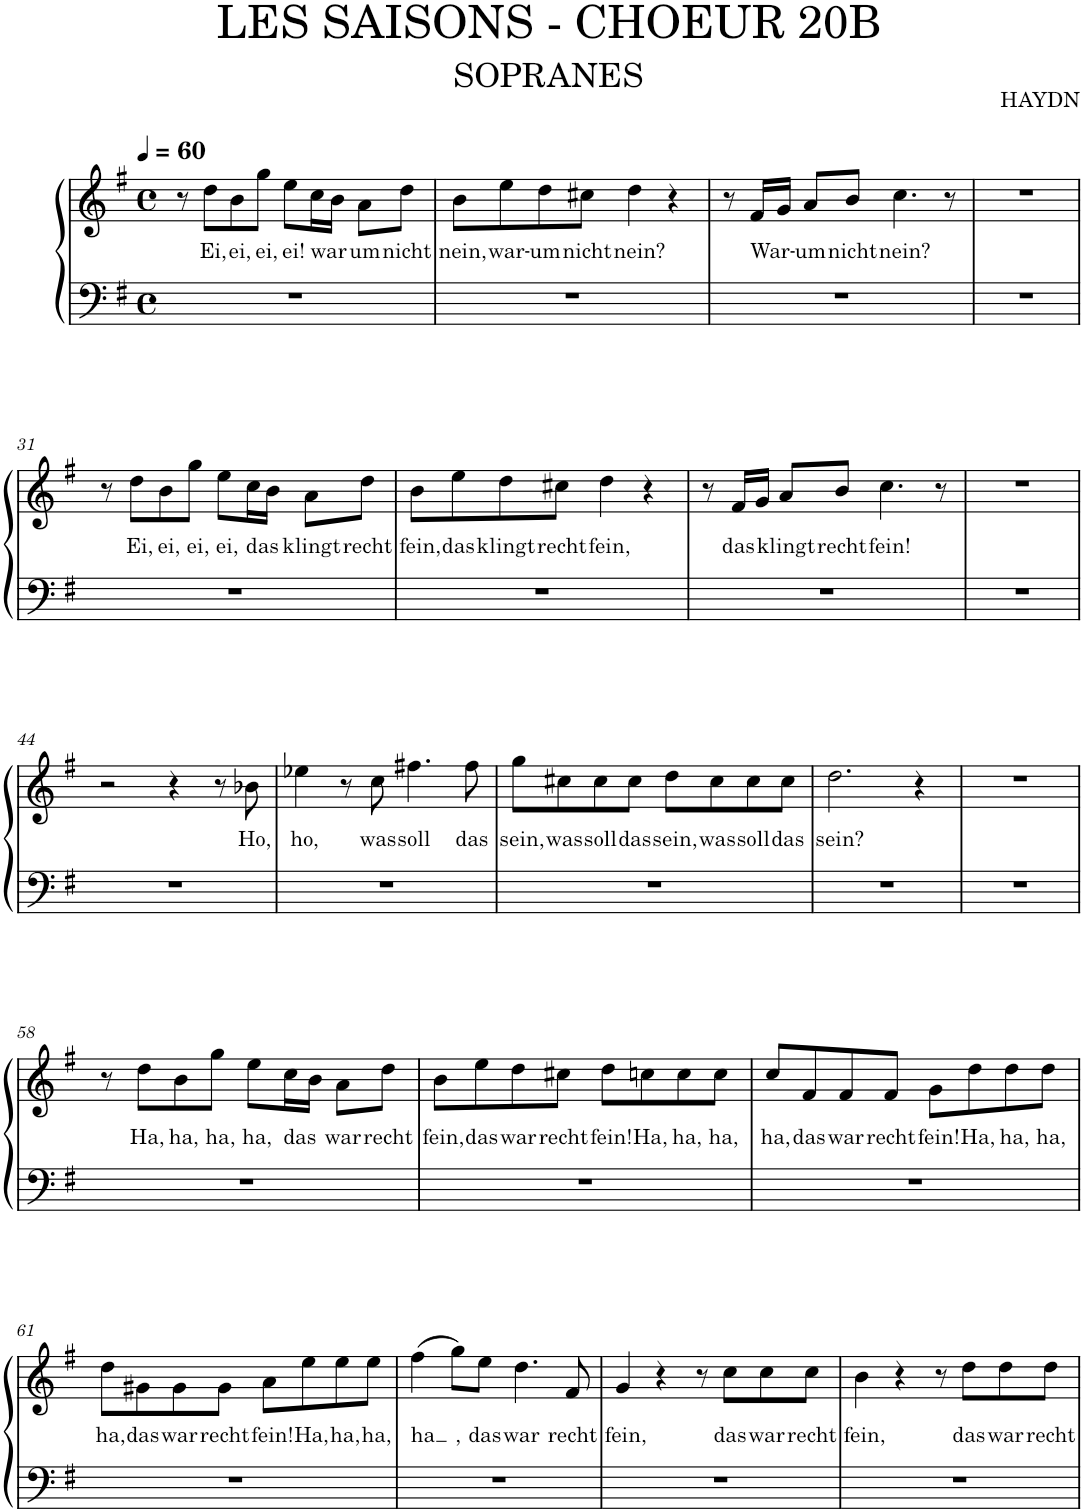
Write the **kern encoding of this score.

**kern	**kern	**text
*part1	*part1	*part1
*staff2	*staff1	*staff1
*I"Piano	*	*
*I'Pno.	*	*
*clefF4	*clefG2	*
*k[f#]	*k[f#]	*
*M4/4	*M4/4	*
*met(c)	*met(c)	*
*MM60	*MM60	*
=16	=16	=16
1r	8r	.
!	!	!LO:LY:b
.	8dd\L	Ei,
!	!	!LO:LY:b
.	8b\	ei,
!	!	!LO:LY:b
.	8gg\J	ei,
!	!	!LO:LY:b
.	8ee\L	ei!
!	!	!LO:LY:b
.	16cc\L	war
.	16b\JJ	.
!	!	!LO:LY:b
.	8a\L	um
!	!	!LO:LY:b
.	8dd\J	nicht
=17	=17	=17
!	!	!LO:LY:b
1r	8b\L	nein,
!	!	!LO:LY:b
.	8ee\	war-
!	!	!LO:LY:b
.	8dd\	-um
!	!	!LO:LY:b
.	8cc#X\J	nicht
!	!	!LO:LY:b
.	4dd\	nein?
.	4r	.
=18	=18	=18
1r	8r	.
!	!	!LO:LY:b
.	16f#/LL	War-
.	16g/JJ	.
!	!	!LO:LY:b
.	8a/L	um
!	!	!LO:LY:b
.	8b/J	nicht
!	!	!LO:LY:b
.	4.cc\	nein?
.	8r	.
=19	=19	=19
1r	1r	.
!!LO:LB:g=z
=31	=31	=31
1r	8r	.
!	!	!LO:LY:b
.	8dd\L	Ei,
!	!	!LO:LY:b
.	8b\	ei,
!	!	!LO:LY:b
.	8gg\J	ei,
!	!	!LO:LY:b
.	8ee\L	ei,
!	!	!LO:LY:b
.	16cc\L	das
.	16b\JJ	.
!	!	!LO:LY:b
.	8a\L	klingt
!	!	!LO:LY:b
.	8dd\J	recht
=32	=32	=32
!	!	!LO:LY:b
1r	8b\L	fein,
!	!	!LO:LY:b
.	8ee\	das
!	!	!LO:LY:b
.	8dd\	klingt
!	!	!LO:LY:b
.	8cc#X\J	recht
!	!	!LO:LY:b
.	4dd\	fein,
.	4r	.
=33	=33	=33
1r	8r	.
!	!	!LO:LY:b
.	16f#/LL	das
.	16g/JJ	.
!	!	!LO:LY:b
.	8a/L	klingt
!	!	!LO:LY:b
.	8b/J	recht
!	!	!LO:LY:b
.	4.cc\	fein!
.	8r	.
=34	=34	=34
1r	1r	.
!!LO:LB:g=z
=44	=44	=44
1r	2r	.
.	4r	.
.	8r	.
!	!	!LO:LY:b
.	8b-X\	Ho,
=45	=45	=45
!	!	!LO:LY:b
1r	4ee-X\	ho,
.	8r	.
!	!	!LO:LY:b
.	8cc\	was
!	!	!LO:LY:b
.	4.ff#X\	soll
!	!	!LO:LY:b
.	8ff#\	das
=46	=46	=46
!	!	!LO:LY:b
1r	8gg\L	sein,
!	!	!LO:LY:b
.	8cc#X\	was
!	!	!LO:LY:b
.	8cc#\	soll
!	!	!LO:LY:b
.	8cc#\J	das
!	!	!LO:LY:b
.	8dd\L	sein,
!	!	!LO:LY:b
.	8cc#\	was
!	!	!LO:LY:b
.	8cc#\	soll
!	!	!LO:LY:b
.	8cc#\J	das
=47	=47	=47
!	!	!LO:LY:b
1r	2.dd\	sein?
.	4r	.
=48	=48	=48
1r	1r	.
!!LO:LB:g=z
=58	=58	=58
1r	8r	.
!	!	!LO:LY:b
.	8dd\L	Ha,
!	!	!LO:LY:b
.	8b\	ha,
!	!	!LO:LY:b
.	8gg\J	ha,
!	!	!LO:LY:b
.	8ee\L	ha,
!	!	!LO:LY:b
.	16cc\L	das
.	16b\JJ	.
!	!	!LO:LY:b
.	8a\L	war
!	!	!LO:LY:b
.	8dd\J	recht
=59	=59	=59
!	!	!LO:LY:b
1r	8b\L	fein,
!	!	!LO:LY:b
.	8ee\	das
!	!	!LO:LY:b
.	8dd\	war
!	!	!LO:LY:b
.	8cc#X\J	recht
!	!	!LO:LY:b
.	8dd\L	fein!
!	!	!LO:LY:b
.	8ccn\	Ha,
!	!	!LO:LY:b
.	8cc\	ha,
!	!	!LO:LY:b
.	8cc\J	ha,
=60	=60	=60
!	!	!LO:LY:b
1r	8cc/L	ha,
!	!	!LO:LY:b
.	8f#/	das
!	!	!LO:LY:b
.	8f#/	war
!	!	!LO:LY:b
.	8f#/J	recht
!	!	!LO:LY:b
.	8g\L	fein!
!	!	!LO:LY:b
.	8dd\	Ha,
!	!	!LO:LY:b
.	8dd\	ha,
!	!	!LO:LY:b
.	8dd\J	ha,
!!LO:LB:g=z
=61	=61	=61
!	!	!LO:LY:b
1r	8dd\L	ha,
!	!	!LO:LY:b
.	8g#X\	das
!	!	!LO:LY:b
.	8g#\	war
!	!	!LO:LY:b
.	8g#\J	recht
!	!	!LO:LY:b
.	8a\L	fein!
!	!	!LO:LY:b
.	8ee\	Ha,
!	!	!LO:LY:b
.	8ee\	ha,
!	!	!LO:LY:b
.	8ee\J	ha,
=62	=62	=62
!	!	!LO:LY:b
1r	(4ff#\	ha
!	!	!LO:LY:b
.	8gg\L)	,
!	!	!LO:LY:b
.	8ee\J	das
!	!	!LO:LY:b
.	4.dd\	war
!	!	!LO:LY:b
.	8f#/	recht
=63	=63	=63
!	!	!LO:LY:b
1r	4g/	fein,
.	4r	.
.	8r	.
!	!	!LO:LY:b
.	8cc\L	das
!	!	!LO:LY:b
.	8cc\	war
!	!	!LO:LY:b
.	8cc\J	recht
=64	=64	=64
!	!	!LO:LY:b
1r	4b\	fein,
.	4r	.
.	8r	.
!	!	!LO:LY:b
.	8dd\L	das
!	!	!LO:LY:b
.	8dd\	war
!	!	!LO:LY:b
.	8dd\J	recht
=	=	=
*-	*-	*-
